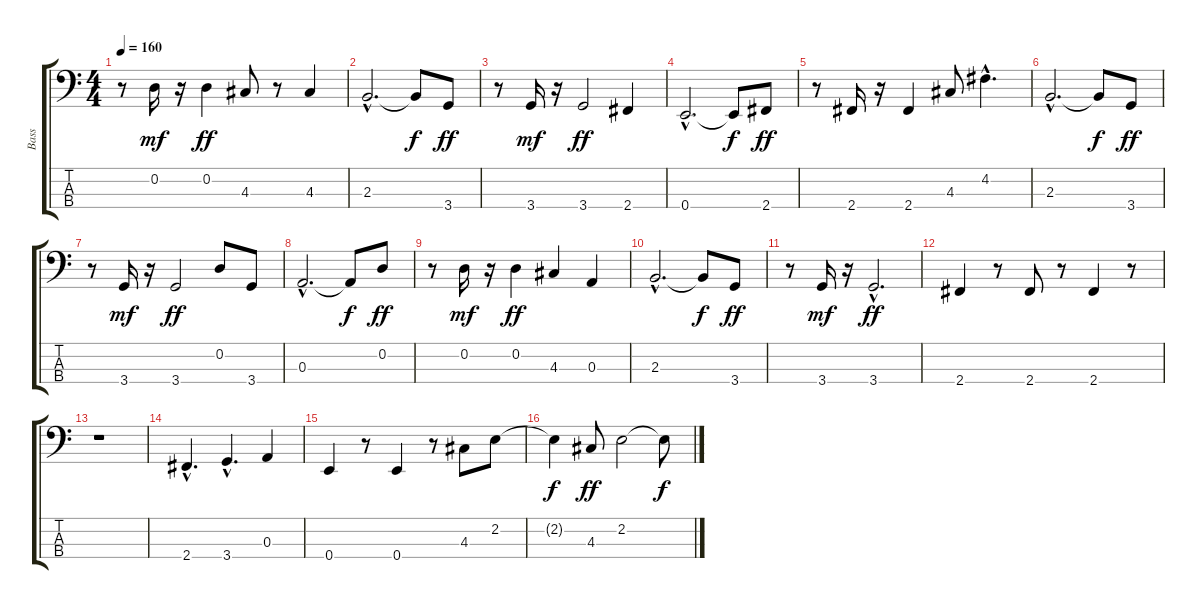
\track ("Bass" "Bass") {instrument electricbassfinger}
\staff {score tabs}
\tuning (G2 D2 A1 E1) {hide}
\ts (4 4)
\tempo 160
\clef f4
\ks c
r.8{dy ff} 0.2.16{dy mf} r.16 0.2.4{dy ff} 4.3.8 r.8 4.3.4 |
2.3{hac}.2{d} 2.3{t}.8{dy f} 3.4.8{dy ff} |
r.8 3.4.16{dy mf} r.16 3.4.2{dy ff} 2.4.4 |
0.4{hac}.2{d} 0.4{t}.8{dy f} 2.4.8{dy ff} |
r.8 2.4.16 r.16 2.4.4 4.3.8 4.2{hac}.4{d} |
2.3{hac}.2{d} 2.3{t}.8{dy f} 3.4.8{dy ff} |
r.8 3.4.16{dy mf} r.16 3.4.2{dy ff} 0.2.8 3.4.8 |
0.3{hac}.2{d} 0.3{t}.8{dy f} 0.2.8{dy ff} |
r.8 0.2.16{dy mf} r.16 0.2.4{dy ff} 4.3.4 0.3.4 |
2.3{hac}.2{d} 2.3{t}.8{dy f} 3.4.8{dy ff} |
r.8 3.4.16{dy mf} r.16 3.4{hac}.2{d dy ff} |
2.4.4 r.8 2.4.8 r.8 2.4.4 r.8 |
r.1 |
2.4{hac}.4{d} 3.4{hac}.4{d} 0.3.4 |
0.4.4 r.8 0.4.4 r.8 4.3.8 2.2.8 |
2.2{t}.4{dy f} 4.3.8{dy ff} 2.2.2 2.2{t}.8{dy f}
